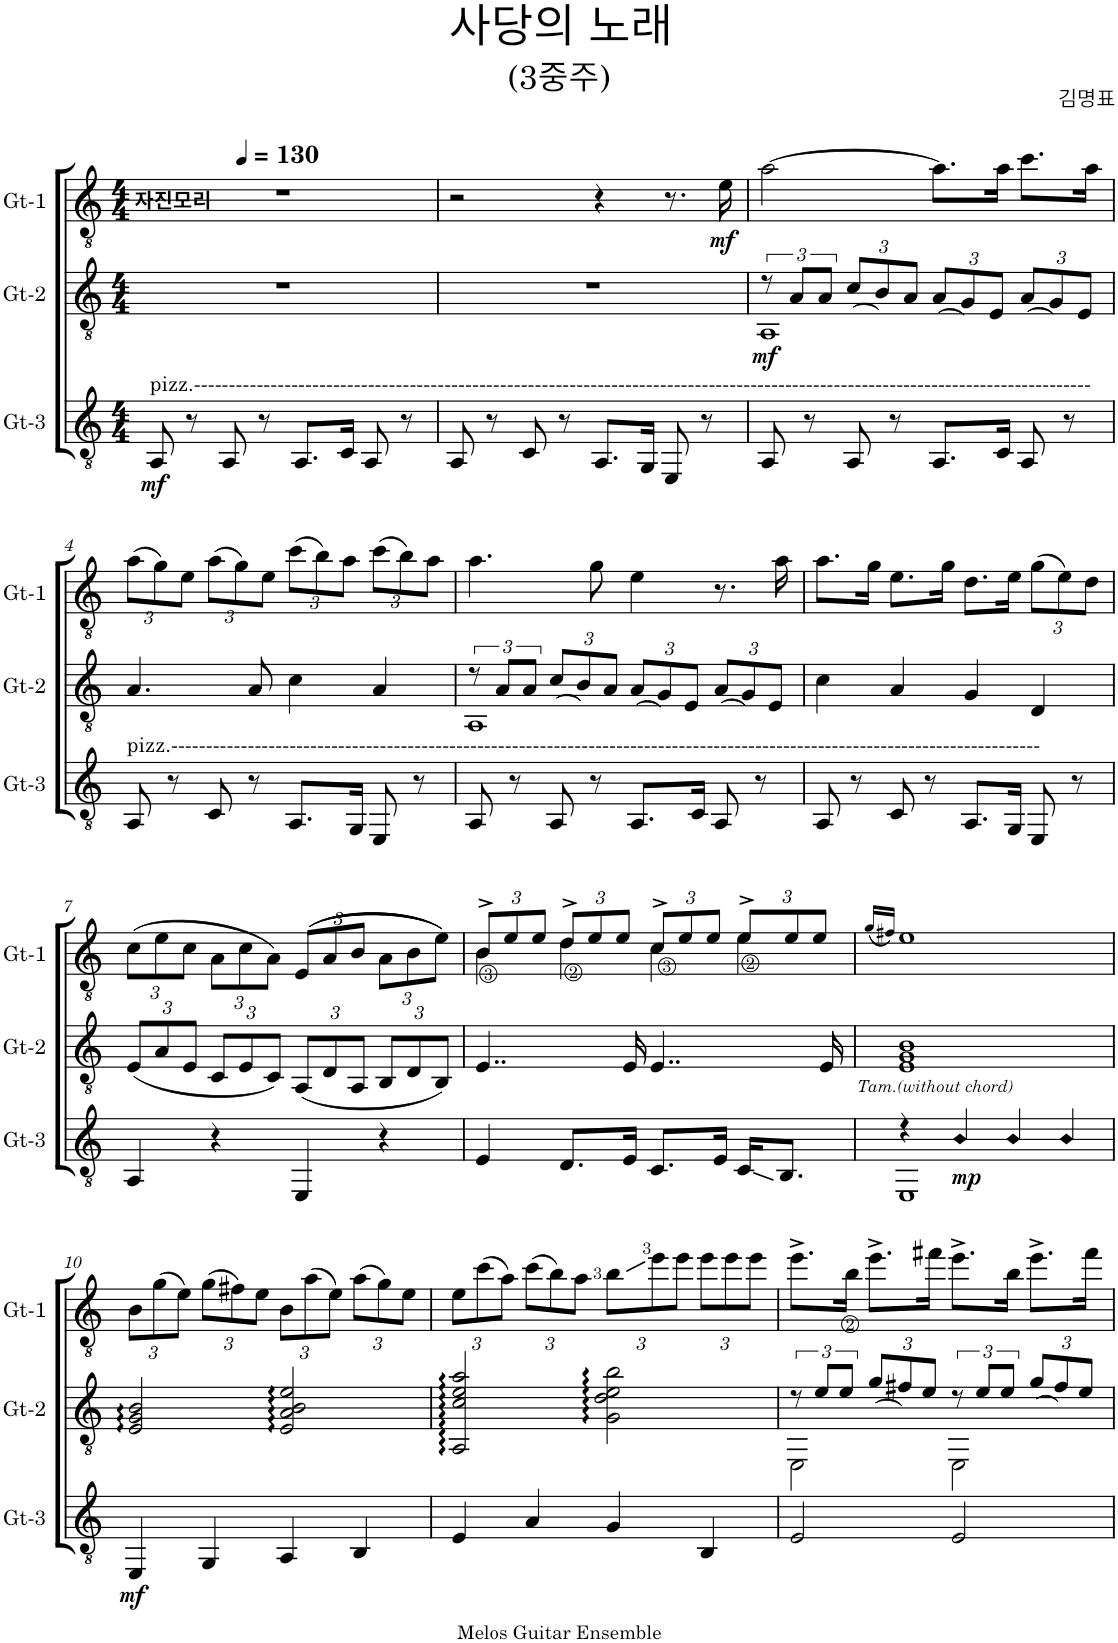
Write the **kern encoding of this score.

**kern	**dynam	**kern	**dynam	**kern	**dynam
*part3	*part3	*part2	*part2	*part1	*part1
*staff3	*staff3	*staff2	*staff2	*staff1	*staff1
*I"Gt-3	*	*I"Gt-2	*	*I"Gt-1	*
*I'Gt-3	*	*I'Gt-2	*	*I'Gt-1	*
*clefGv2	*	*clefGv2	*	*clefGv2	*
*k[]	*	*k[]	*	*k[]	*
*M4/4	*	*M4/4	*	*M4/4	*
*MM130	*	*MM130	*	*MM130	*
=1	=1	=1	=1	=1	=1
!	!	!	!	!LO:TX:b:B:t=자진모리	!
!LO:TX:a:t=pizz.---------------------------------------------------------------------------------------------------------------------------------	!	!	!	!	!
!	!LO:DY:b	!	!	!	!
8AA/	mf	1r	.	1r	.
8r	.	.	.	.	.
8AA/	.	.	.	.	.
8r	.	.	.	.	.
8.AA/L	.	.	.	.	.
16C/Jk	.	.	.	.	.
8AA/	.	.	.	.	.
8r	.	.	.	.	.
=2	=2	=2	=2	=2	=2
8AA/	.	1r	.	2r	.
8r	.	.	.	.	.
8C/	.	.	.	.	.
8r	.	.	.	.	.
8.AA/L	.	.	.	4r	.
16GG/Jk	.	.	.	.	.
8EE/	.	.	.	8.r	.
8r	.	.	.	.	.
!	!	!	!	!	!LO:DY:b
.	.	.	.	16e\	mf
=3	=3	=3	=3	=3	=3
*	*	*^	*	*	*
!	!	!	!	!LO:DY:b	!	!
8AA/	.	12r	1AA	mf	[2a\	.
.	.	12A/L	.	.	.	.
8r	.	.	.	.	.	.
.	.	12A/J	.	.	.	.
*	*	*Xbrackettup	*	*	*	*
8AA/	.	(12c/L	.	.	.	.
.	.	12B/)	.	.	.	.
8r	.	.	.	.	.	.
.	.	12A/J	.	.	.	.
8.AA/L	.	(12A/L	.	.	8.a\L]	.
.	.	12G/)	.	.	.	.
.	.	12E/J	.	.	.	.
16C/Jk	.	.	.	.	16a\Jk	.
8AA/	.	(12A/L	.	.	8.cc\L	.
.	.	12G/)	.	.	.	.
8r	.	.	.	.	.	.
.	.	12E/J	.	.	.	.
.	.	.	.	.	16a\Jk	.
*	*	*v	*v	*	*	*
!!LO:LB:g=z
=4	=4	=4	=4	=4	=4
*	*	*	*	*Xbrackettup	*
!LO:TX:a:t=pizz.-----------------------------------------------------------------------------------------------------------------------------	!	!	!	!	!
8AA/	.	4.A/	.	(12a\L	.
.	.	.	.	12g\)	.
8r	.	.	.	.	.
.	.	.	.	12e\J	.
8C/	.	.	.	(12a\L	.
.	.	.	.	12g\)	.
8r	.	8A/	.	.	.
.	.	.	.	12e\J	.
8.AA/L	.	4c\	.	(12cc\L	.
.	.	.	.	12b\)	.
.	.	.	.	12a\J	.
16GG/Jk	.	.	.	.	.
8EE/	.	4A/	.	(12cc\L	.
.	.	.	.	12b\)	.
8r	.	.	.	.	.
.	.	.	.	12a\J	.
=5	=5	=5	=5	=5	=5
*	*	*brackettup	*	*	*
*	*	*^	*	*	*
8AA/	.	12r	1AA	.	4.a\	.
.	.	12A/L	.	.	.	.
8r	.	.	.	.	.	.
.	.	12A/J	.	.	.	.
*	*	*Xbrackettup	*	*	*	*
8AA/	.	(12c/L	.	.	.	.
.	.	12B/)	.	.	.	.
8r	.	.	.	.	8g\	.
.	.	12A/J	.	.	.	.
8.AA/L	.	(12A/L	.	.	4e\	.
.	.	12G/)	.	.	.	.
.	.	12E/J	.	.	.	.
16C/Jk	.	.	.	.	.	.
8AA/	.	(12A/L	.	.	8.r	.
.	.	12G/)	.	.	.	.
8r	.	.	.	.	.	.
.	.	12E/J	.	.	.	.
.	.	.	.	.	16a\	.
*	*	*v	*v	*	*	*
=6	=6	=6	=6	=6	=6
8AA/	.	4c\	.	8.a\L	.
8r	.	.	.	.	.
.	.	.	.	16g\Jk	.
8C/	.	4A/	.	8.e\L	.
8r	.	.	.	.	.
.	.	.	.	16g\Jk	.
8.AA/L	.	4G/	.	8.d\L	.
16GG/Jk	.	.	.	16e\Jk	.
8EE/	.	4D/	.	(12g\L	.
.	.	.	.	12e\)	.
8r	.	.	.	.	.
.	.	.	.	12d\J	.
!!LO:LB:g=z
=7	=7	=7	=7	=7	=7
4AA/	.	(12E/L	.	(12c\L	.
.	.	12A/	.	12e\	.
.	.	12E/J	.	12c\J	.
4r	.	12C/L	.	12A\L	.
.	.	12E/	.	12c\	.
.	.	12C/J)	.	12A\J)	.
4EE/	.	(12AA/L	.	((12E/L	.
.	.	12D/	.	12A/	.
.	.	12AA/J	.	12B/J	.
4r	.	12BB/L	.	12A\L	.
.	.	12D/	.	12B\	.
.	.	12BB/J)	.	12e\J))	.
=8	=8	=8	=8	=8	=8
*	*	*	*	*^	*
4E/	.	4..E/	.	12B^/L	4B\	.
.	.	.	.	12e/	.	.
.	.	.	.	12e/J	.	.
8.D/L	.	.	.	12d^/L	4d\	.
.	.	.	.	12e/	.	.
.	.	.	.	12e/J	.	.
16E/Jk	.	16E/	.	.	.	.
8.C/L	.	4..E/	.	12c^/L	4c\	.
.	.	.	.	12e/	.	.
.	.	.	.	12e/J	.	.
16E/Jk	.	.	.	.	.	.
16C/KL	.	.	.	12e^/L	4e\	.
8.BB/J	.	.	.	.	.	.
.	.	.	.	12e/	.	.
.	.	.	.	12e/J	.	.
.	.	16E/	.	.	.	.
*	*	*	*	*v	*v	*
=9	=9	=9	=9	=9	=9
.	.	.	.	(16qg/LL	.
.	.	.	.	16qf#X/JJ)	.
*^	*	*	*	*	*
!	!	!	!LO:TX:b:i:t=Tam.(without chord)	!	!	!
4r	1EE	.	1E 1G 1B	.	1e	.
!LO:N:head=diamond	!	!LO:DY:b	!	!	!	!
4B/	.	mp	.	.	.	.
!LO:N:head=diamond	!	!	!	!	!	!
4B/	.	.	.	.	.	.
!LO:N:head=diamond	!	!	!	!	!	!
4B/	.	.	.	.	.	.
*v	*v	*	*	*	*	*
!!LO:LB:g=z
=10	=10	=10	=10	=10	=10
!	!LO:DY:b	!	!	!	!
4EE/	mf	2E/ 2G/ 2B/	.	12B\L	.
.	.	.	.	(12g\	.
.	.	.	.	12e\J)	.
4GG/	.	.	.	(12g\L	.
.	.	.	.	12f#X\)	.
.	.	.	.	12e\J	.
4AA/	.	2E/ 2A/ 2B/ 2e/	.	12B\L	.
.	.	.	.	(12a\	.
.	.	.	.	12e\J)	.
4BB/	.	.	.	(12a\L	.
.	.	.	.	12g\)	.
.	.	.	.	12e\J	.
=11	=11	=11	=11	=11	=11
4E/	.	2AA/ 2c/ 2e/ 2a/	.	12e\L	.
.	.	.	.	(12cc\	.
.	.	.	.	12a\J)	.
4A/	.	.	.	(12cc\L	.
.	.	.	.	12b\)	.
.	.	.	.	12a\J	.
4G/	.	2G\ 2d\ 2e\ 2b\	.	12b\L	.
.	.	.	.	12ee\	.
.	.	.	.	12ee\J	.
4BB/	.	.	.	12ee\L	.
.	.	.	.	12ee\	.
.	.	.	.	12ee\J	.
=12	=12	=12	=12	=12	=12
*	*	*brackettup	*	*	*
*	*	*^	*	*	*
2E/	.	12r	2EE\	.	8.ee^\L	.
.	.	12e/L	.	.	.	.
.	.	12e/J	.	.	.	.
.	.	.	.	.	16b\Jk	.
*	*	*Xbrackettup	*	*	*	*
.	.	(12g/L	.	.	8.ee^\L	.
.	.	12f#X/)	.	.	.	.
.	.	12e/J	.	.	.	.
.	.	.	.	.	16ff#X\Jk	.
*	*	*brackettup	*	*	*	*
2E/	.	12r	2EE\	.	8.ee^\L	.
.	.	12e/L	.	.	.	.
.	.	12e/J	.	.	.	.
.	.	.	.	.	16b\Jk	.
*	*	*Xbrackettup	*	*	*	*
.	.	(12g/L	.	.	8.ee^\L	.
.	.	12f#/)	.	.	.	.
.	.	12e/J	.	.	.	.
.	.	.	.	.	16ff#\Jk	.
*	*	*v	*v	*	*	*
=	=	=	=	=	=
*-	*-	*-	*-	*-	*-
